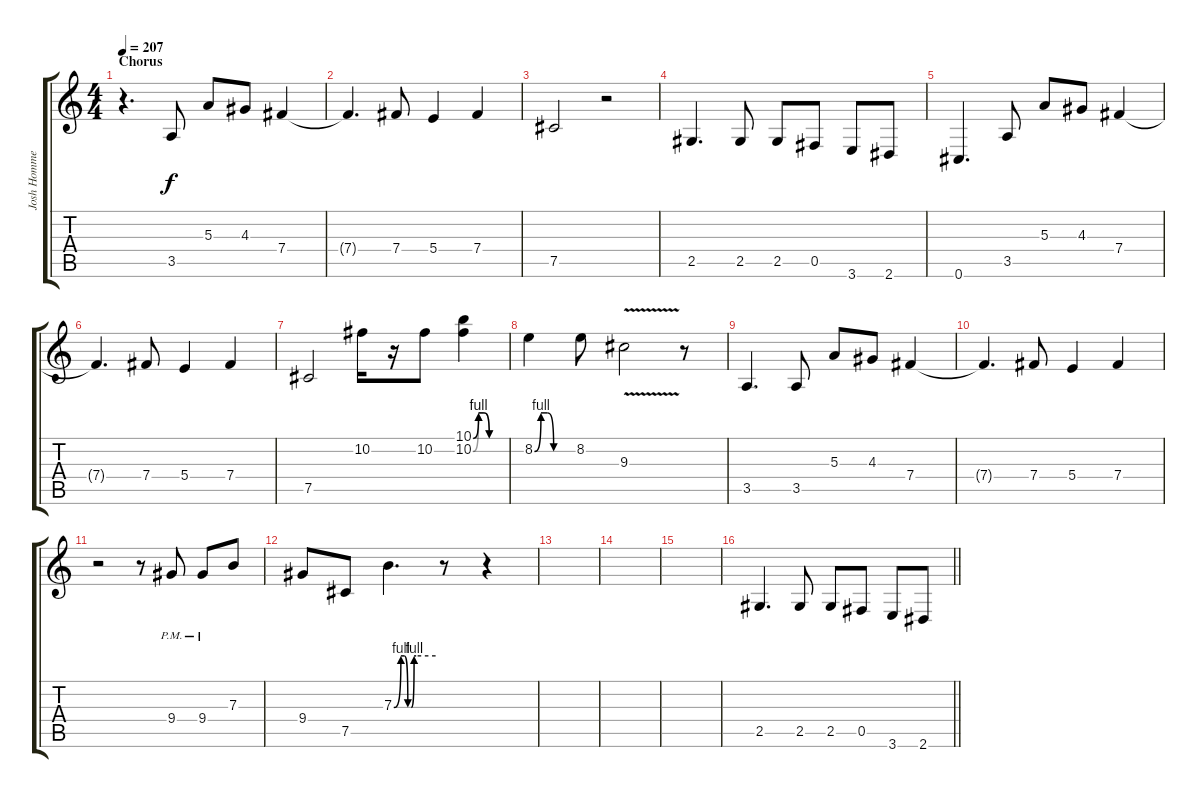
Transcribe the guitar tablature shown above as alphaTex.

\track ("Josh Homme - Lead Guitar" "Josh Homme") {instrument overdrivenguitar}
\staff {score tabs}
\tuning (Db4 Ab3 E3 B2 Gb2 Db2) {hide}
\ts (4 4)
\section ("" "Chorus")
\tempo 207
\clef g2
\ks c
r.4{d dy f} 3.5.8 5.3.8 4.3.8 7.4.4 |
7.4{t}.4{d} 7.4.8 5.4.4 7.4.4 |
7.5.2 r.2 |
2.5.4{d} 2.5.8 2.5.8 0.5.8 3.6.8 2.6.8 |
0.6.4{d} 3.5.8 5.3.8 4.3.8 7.4.4 |
7.4{t}.4{d} 7.4.8 5.4.4 7.4.4 |
7.5.2 10.2.16{volume 10} r.16 10.2.8 (10.1{be (custom 0 0 10 4 20 4 30 0 60 0)} 10.2{be (custom 0 0 10 4 20 4 30 0 60 0)}).4 |
8.2{be (custom 0 0 10 4 20 4 30 0 60 0)}.4 8.2.8 9.3{v}.2 r.8 |
3.5.4{d} 3.5.8 5.3.8 4.3.8 7.4.4 |
7.4{t}.4{d} 7.4.8 5.4.4 7.4.4 |
r.2 r.8 9.4{pm}.8 9.4{pm}.8 7.3.8 |
9.4.8 7.5.8 7.3{be (custom 0 0 10 4 15 4 20 0 22 0 25 0 29 4 32 4 60 4)}.4{d} r.8 r.4 |
|
|
|
\barLineRight lightlight
2.5.4{d} 2.5.8 2.5.8 0.5.8 3.6.8 2.6.8
